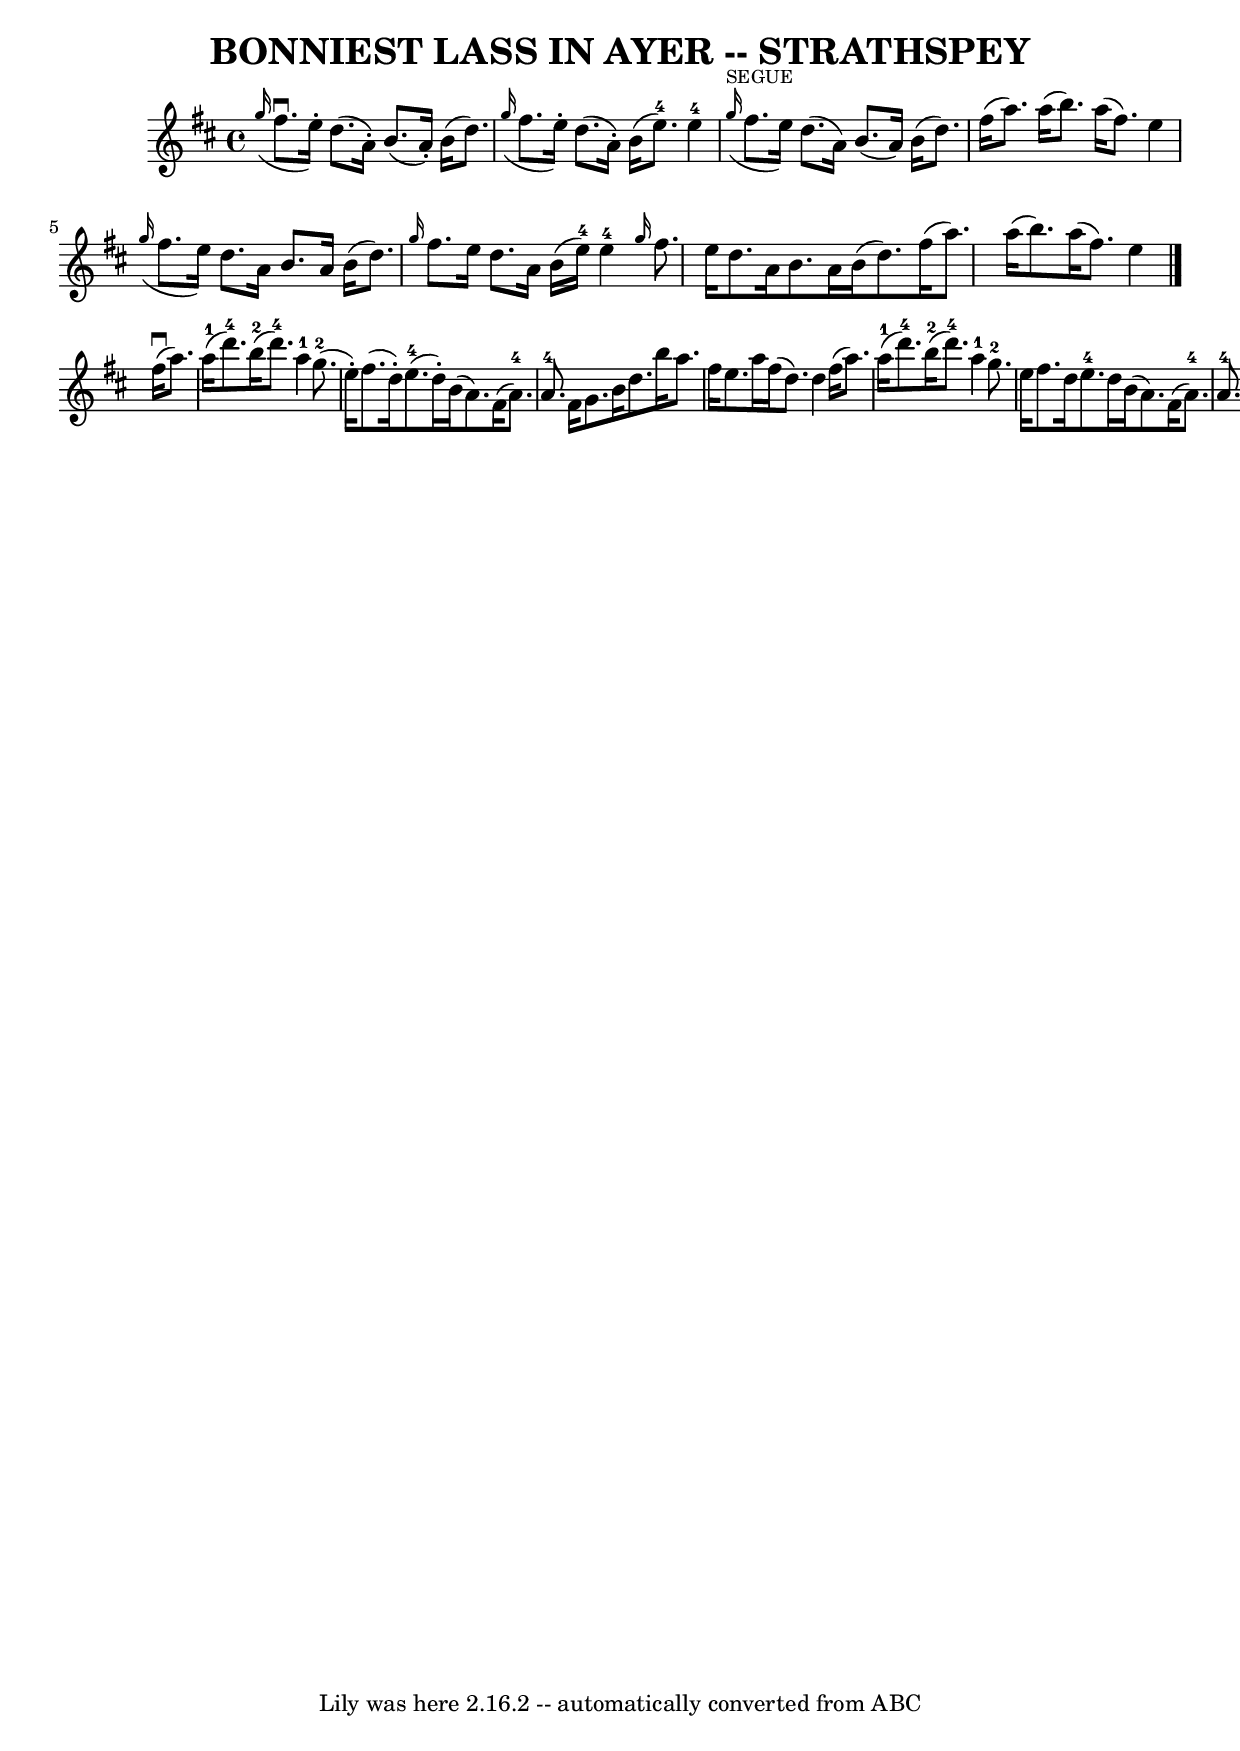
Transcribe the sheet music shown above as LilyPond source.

\version "2.16.2"
\include "Mammoth.ily"
\header {
	%% book = "Ryan's Mammoth Collection of Fiddle Tunes"
	crossRefNumber = "1"
	footnotes = ""
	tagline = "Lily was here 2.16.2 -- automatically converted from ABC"
	title = "BONNIEST LASS IN AYER -- STRATHSPEY"
}
voicedefault =  {


 \override Staff.TimeSignature #'style = #'C
 \time 4/4 % %slurgraces 1
 
\key d \major   \grace { g''16 (} fis''8.^\downbow e''16 -.)   
d''8. (a'16 -.) b'8. (a'16 -.) b'16 (d''8.)   |
   
\grace { g''16 (} fis''8. e''16 -.) d''8. (a'16 -.) b'16 (
 e''8.-4) e''4-4   |
     |
   \grace { g''16 
^\segue(} fis''8. e''16) d''8. (a'16) b'8. (a'16)   
b'16 (d''8.)   |
 fis''16 (a''8.) a''16 (b''8.)   
a''16 (fis''8.) e''4    |
     \grace { g''16 (} fis''8.    
e''16) d''8. a'16 b'8. a'16 b'16 (d''8.)   |
 
\grace { g''16  } fis''8. e''16 d''8. a'16 b'16 (e''16-4 
-) e''4-4   |
     \grace { g''16  } fis''8. e''16 d''8.  
 a'16 b'8. a'16 b'16 (d''8.)   |
 fis''16 (a''8.) 
 a''16 (b''8.) a''16 (fis''8.) e''4    \bar "|." fis''16 
(^\downbow a''8.) a''16-1(d'''8.-4) b''16-2(
d'''8.-4) a''4-1   |
 g''8.-2(e''16 -.) fis''8. (
 d''16 -.) e''8.-4(d''16 -.) b'16 (a'8.)   |
     
fis'16 (a'8.-4) a'8.-4 fis'16 g'8. b'16 d''8. b''16  
  |
 a''8. fis''16 e''8. a''16 fis''16 (d''8.) d''4 
   |
 fis''16 (a''8.) a''16-1(d'''8.-4)     
b''16-2(d'''8.-4) a''4-1   |
 g''8.-2 e''16    
fis''8. d''16 e''8.-4 d''16 b'16 (a'8.)   |
     
fis'16 (a'8.-4) a'8.-4 fis'16 g'8. b'16 d''8. b''16  
  |
 a''8. fis''16 e''8. a''16 fis''16 (d''8.) d''4 
   \bar "|."   
}

\score{
    <<

	\context Staff="default"
	{
	    \voicedefault 
	}

    >>
	\layout {
	}
	\midi {}
}
